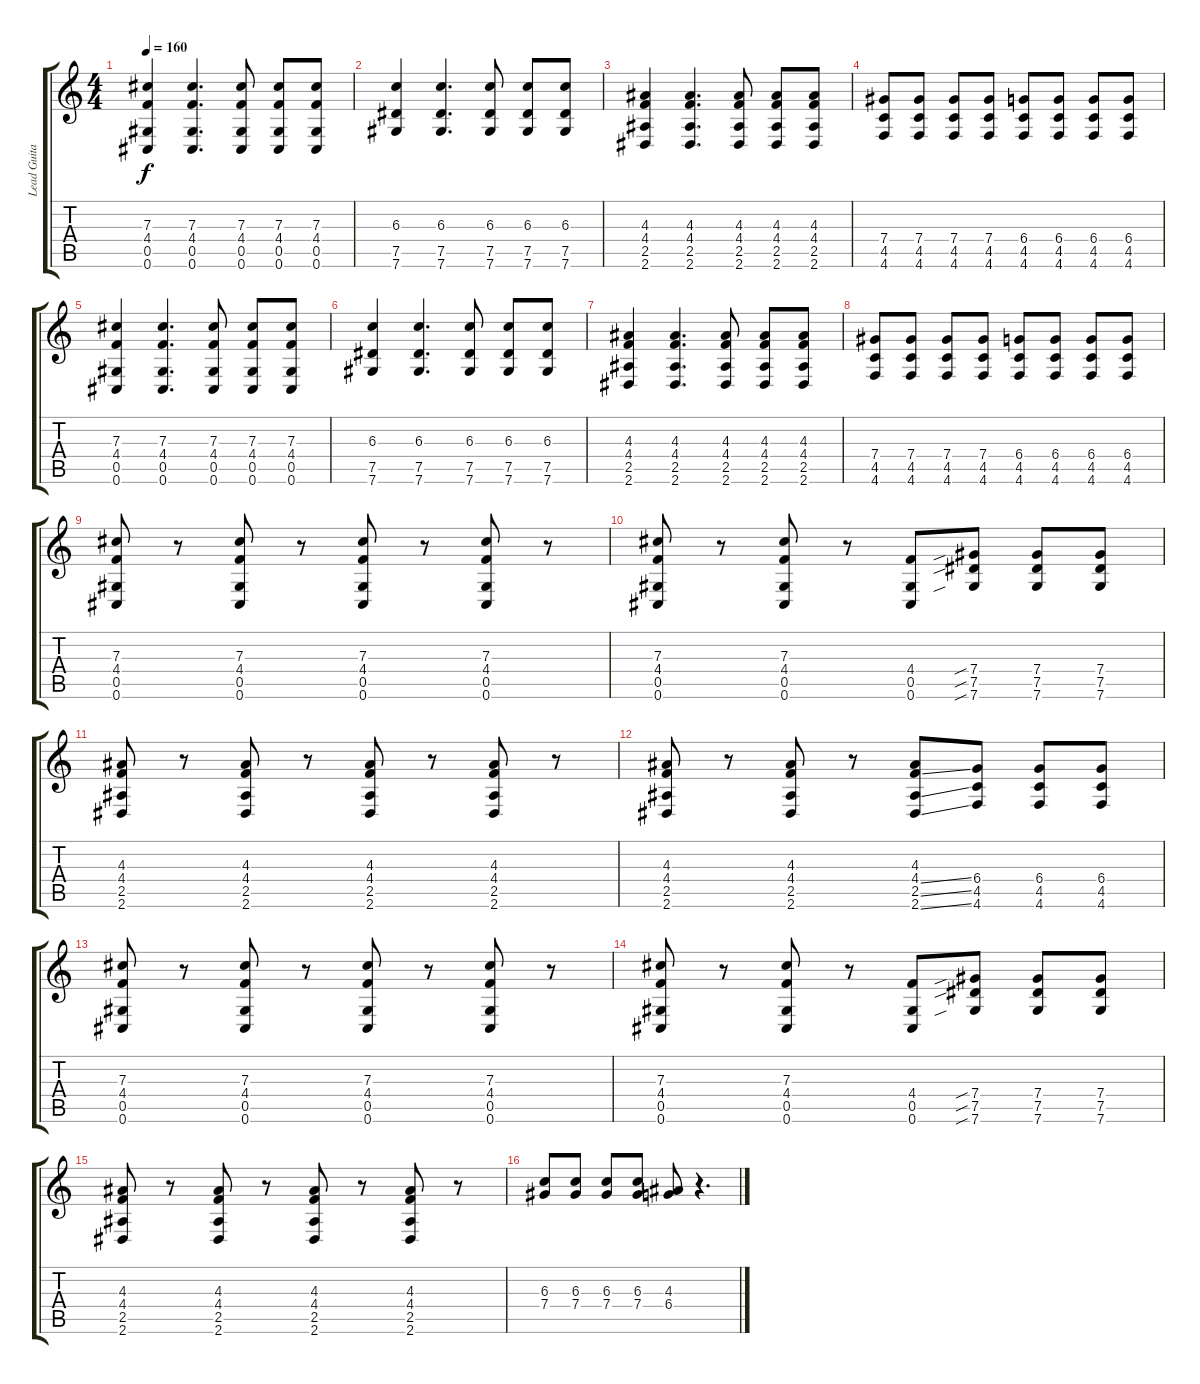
\track ("Lead Guitar" "Lead Guita") {instrument distortionguitar}
\staff {score tabs}
\tuning (Eb4 Bb3 Gb3 Db3 Ab2 Db2) {hide}
\ts (4 4)
\tempo 160
\clef g2
\ks c
(7.3 4.4 0.5 0.6).4{dy f} (7.3 4.4 0.5 0.6).4{d} (7.3 4.4 0.5 0.6).8 (7.3 4.4 0.5 0.6).8 (7.3 4.4 0.5 0.6).8 |
(6.3 7.5 7.6).4 (6.3 7.5 7.6).4{d} (6.3 7.5 7.6).8 (6.3 7.5 7.6).8 (6.3 7.5 7.6).8 |
(4.3 4.4 2.5 2.6).4 (4.3 4.4 2.5 2.6).4{d} (4.3 4.4 2.5 2.6).8 (4.3 4.4 2.5 2.6).8 (4.3 4.4 2.5 2.6).8 |
(7.4 4.5 4.6).8 (7.4 4.5 4.6).8 (7.4 4.5 4.6).8 (7.4 4.5 4.6).8 (6.4 4.5 4.6).8 (6.4 4.5 4.6).8 (6.4 4.5 4.6).8 (6.4 4.5 4.6).8 |
(7.3 4.4 0.5 0.6).4 (7.3 4.4 0.5 0.6).4{d} (7.3 4.4 0.5 0.6).8 (7.3 4.4 0.5 0.6).8 (7.3 4.4 0.5 0.6).8 |
(6.3 7.5 7.6).4 (6.3 7.5 7.6).4{d} (6.3 7.5 7.6).8 (6.3 7.5 7.6).8 (6.3 7.5 7.6).8 |
(4.3 4.4 2.5 2.6).4 (4.3 4.4 2.5 2.6).4{d} (4.3 4.4 2.5 2.6).8 (4.3 4.4 2.5 2.6).8 (4.3 4.4 2.5 2.6).8 |
(7.4 4.5 4.6).8 (7.4 4.5 4.6).8 (7.4 4.5 4.6).8 (7.4 4.5 4.6).8 (6.4 4.5 4.6).8 (6.4 4.5 4.6).8 (6.4 4.5 4.6).8 (6.4 4.5 4.6).8 |
(7.3 4.4 0.5 0.6).8 r.8 (7.3 4.4 0.5 0.6).8 r.8 (7.3 4.4 0.5 0.6).8 r.8 (7.3 4.4 0.5 0.6).8 r.8 |
(7.3 4.4 0.5 0.6).8 r.8 (7.3 4.4 0.5 0.6).8 r.8 (4.4 0.5 0.6).8 (7.4{sib} 7.5{sib} 7.6{sib}).8 (7.4 7.5 7.6).8 (7.4 7.5 7.6).8 |
(4.3 4.4 2.5 2.6).8 r.8 (4.3 4.4 2.5 2.6).8 r.8 (4.3 4.4 2.5 2.6).8 r.8 (4.3 4.4 2.5 2.6).8 r.8 |
(4.3 4.4 2.5 2.6).8 r.8 (4.3 4.4 2.5 2.6).8 r.8 (4.3 4.4{ss} 2.5{ss} 2.6{ss}).8 (6.4 4.5 4.6).8 (6.4 4.5 4.6).8 (6.4 4.5 4.6).8 |
(7.3 4.4 0.5 0.6).8 r.8 (7.3 4.4 0.5 0.6).8 r.8 (7.3 4.4 0.5 0.6).8 r.8 (7.3 4.4 0.5 0.6).8 r.8 |
(7.3 4.4 0.5 0.6).8 r.8 (7.3 4.4 0.5 0.6).8 r.8 (4.4 0.5 0.6).8 (7.4{sib} 7.5{sib} 7.6{sib}).8 (7.4 7.5 7.6).8 (7.4 7.5 7.6).8 |
(4.3 4.4 2.5 2.6).8 r.8 (4.3 4.4 2.5 2.6).8 r.8 (4.3 4.4 2.5 2.6).8 r.8 (4.3 4.4 2.5 2.6).8 r.8 |
(6.3 7.4).8 (6.3 7.4).8 (6.3 7.4).8 (6.3 7.4).8 (4.3 6.4).8 r.4{d}
